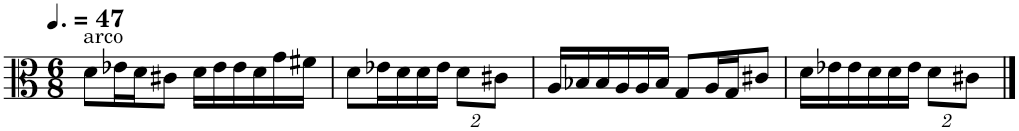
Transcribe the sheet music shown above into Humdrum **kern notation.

**kern
*part1
*staff1
*I"Viola
*I'Vla.
*clefC3
*k[]
*M6/8
*MM71
=1
!LO:TX:a:t=arco
8d\L
16e-X\L
16d\J
8c#X\J
16d\LL
16e-\
16e-\
16d\
16g\
16f#X\JJ
=2
8d\L
16e-X\L
16d\
16d\
16e-\JJ
*Xbrackettup
16%3d\L
16%3c#X\J
=3
16A/LL
16B-X/
16B-/
16A/
16A/
16B-/JJ
8G/L
16A/L
16G/J
8c#X/J
=4
16d\LL
16e-X\
16e-\
16d\
16d\
16e-\JJ
16%3d\L
16%3c#X\J
==
*-
